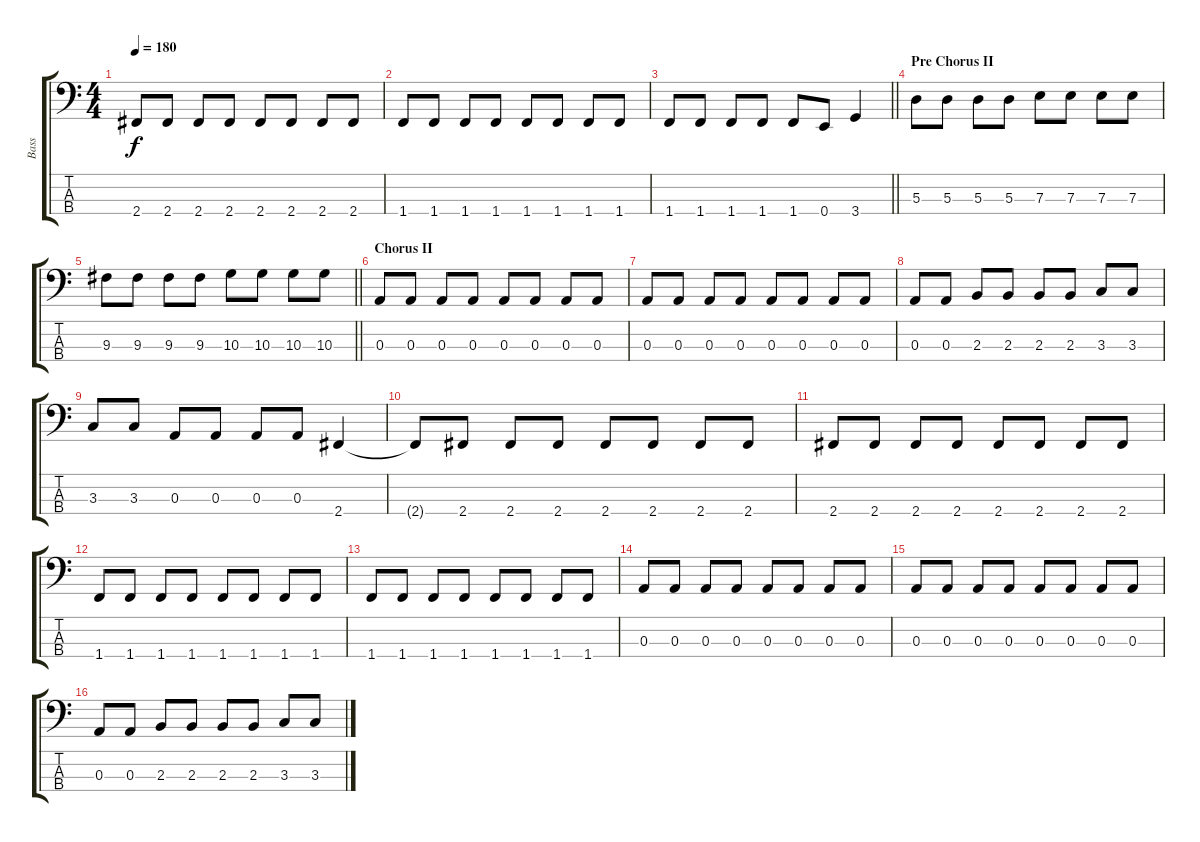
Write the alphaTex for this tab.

\track ("Bass" "Bass") {instrument electricbassfinger}
\staff {score tabs}
\tuning (G2 D2 A1 E1) {hide}
\ts (4 4)
\tempo 180
\clef f4
\ks aminor
2.4.8{dy f} 2.4.8 2.4.8 2.4.8 2.4.8 2.4.8 2.4.8 2.4.8 |
1.4.8 1.4.8 1.4.8 1.4.8 1.4.8 1.4.8 1.4.8 1.4.8 |
\barLineRight lightlight
1.4.8 1.4.8 1.4.8 1.4.8 1.4.8 0.4.8 3.4.4 |
\section ("" "Pre Chorus II")
5.3.8 5.3.8 5.3.8 5.3.8 7.3.8 7.3.8 7.3.8 7.3.8 |
\barLineRight lightlight
9.3.8 9.3.8 9.3.8 9.3.8 10.3.8 10.3.8 10.3.8 10.3.8 |
\section ("" "Chorus II")
0.3.8 0.3.8 0.3.8 0.3.8 0.3.8 0.3.8 0.3.8 0.3.8 |
0.3.8 0.3.8 0.3.8 0.3.8 0.3.8 0.3.8 0.3.8 0.3.8 |
0.3.8 0.3.8 2.3.8 2.3.8 2.3.8 2.3.8 3.3.8 3.3.8 |
3.3.8 3.3.8 0.3.8 0.3.8 0.3.8 0.3.8 2.4.4 |
2.4{t}.8 2.4.8 2.4.8 2.4.8 2.4.8 2.4.8 2.4.8 2.4.8 |
2.4.8 2.4.8 2.4.8 2.4.8 2.4.8 2.4.8 2.4.8 2.4.8 |
1.4.8 1.4.8 1.4.8 1.4.8 1.4.8 1.4.8 1.4.8 1.4.8 |
1.4.8 1.4.8 1.4.8 1.4.8 1.4.8 1.4.8 1.4.8 1.4.8 |
0.3.8 0.3.8 0.3.8 0.3.8 0.3.8 0.3.8 0.3.8 0.3.8 |
0.3.8 0.3.8 0.3.8 0.3.8 0.3.8 0.3.8 0.3.8 0.3.8 |
0.3.8 0.3.8 2.3.8 2.3.8 2.3.8 2.3.8 3.3.8 3.3.8
